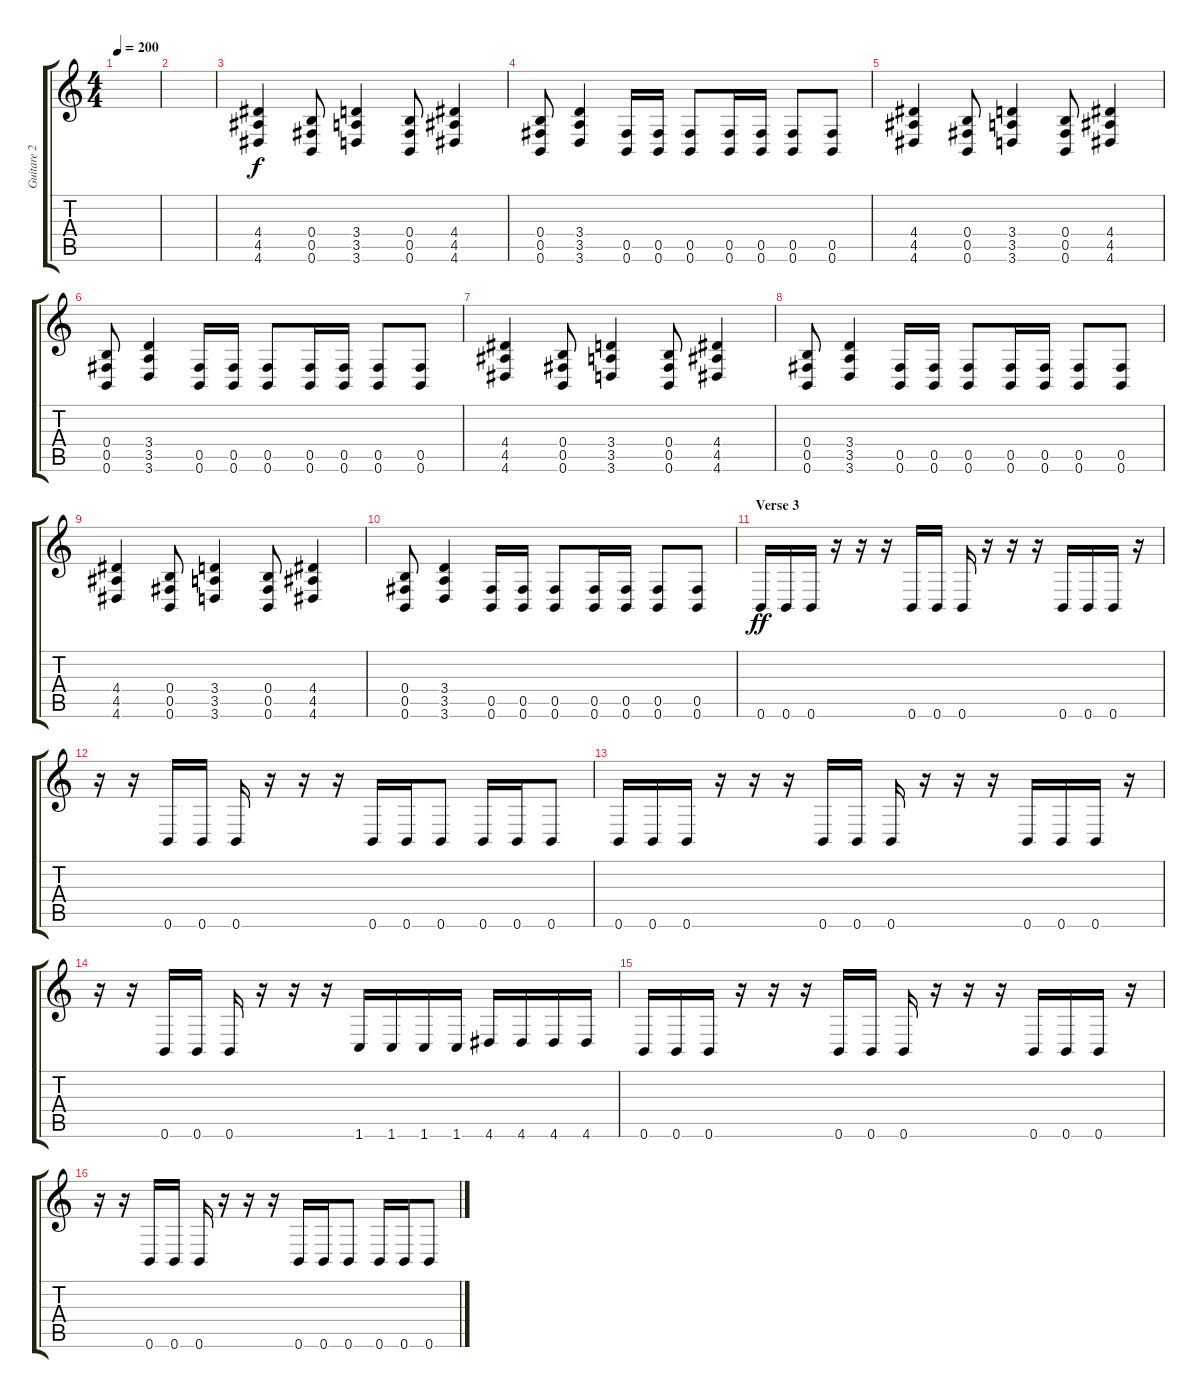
\track ("Guitare 2" "Guitare 2") {instrument distortionguitar}
\staff {score tabs}
\tuning (Db4 Ab3 E3 B2 Gb2 B1) {hide}
\ts (4 4)
\tempo 200
\clef g2
\ks c
|
|
(4.4 4.5 4.6).4{volume 13} (0.4 0.5 0.6).8 (3.4 3.5 3.6).4 (0.4 0.5 0.6).8 (4.4 4.5 4.6).4 |
(0.4 0.5 0.6).8 (3.4 3.5 3.6).4 (0.5 0.6).16 (0.5 0.6).16 (0.5 0.6).8 (0.5 0.6).16 (0.5 0.6).16 (0.5 0.6).8 (0.5 0.6).8 |
(4.4 4.5 4.6).4 (0.4 0.5 0.6).8 (3.4 3.5 3.6).4 (0.4 0.5 0.6).8 (4.4 4.5 4.6).4 |
(0.4 0.5 0.6).8 (3.4 3.5 3.6).4 (0.5 0.6).16 (0.5 0.6).16 (0.5 0.6).8 (0.5 0.6).16 (0.5 0.6).16 (0.5 0.6).8 (0.5 0.6).8 |
(4.4 4.5 4.6).4 (0.4 0.5 0.6).8 (3.4 3.5 3.6).4 (0.4 0.5 0.6).8 (4.4 4.5 4.6).4 |
(0.4 0.5 0.6).8 (3.4 3.5 3.6).4 (0.5 0.6).16 (0.5 0.6).16 (0.5 0.6).8 (0.5 0.6).16 (0.5 0.6).16 (0.5 0.6).8 (0.5 0.6).8 |
(4.4 4.5 4.6).4 (0.4 0.5 0.6).8 (3.4 3.5 3.6).4 (0.4 0.5 0.6).8 (4.4 4.5 4.6).4 |
(0.4 0.5 0.6).8 (3.4 3.5 3.6).4 (0.5 0.6).16 (0.5 0.6).16 (0.5 0.6).8 (0.5 0.6).16 (0.5 0.6).16 (0.5 0.6).8 (0.5 0.6).8 |
\section ("" "Verse 3")
0.6.16{dy ff} 0.6.16 0.6.16 r.16 r.16 r.16 0.6.16 0.6.16 0.6.16 r.16 r.16 r.16 0.6.16 0.6.16 0.6.16 r.16 |
r.16 r.16 0.6.16 0.6.16 0.6.16 r.16 r.16 r.16 0.6.16 0.6.16 0.6.8 0.6.16 0.6.16 0.6.8 |
0.6.16 0.6.16 0.6.16 r.16 r.16 r.16 0.6.16 0.6.16 0.6.16 r.16 r.16 r.16 0.6.16 0.6.16 0.6.16 r.16 |
r.16 r.16 0.6.16 0.6.16 0.6.16 r.16 r.16 r.16 1.6.16 1.6.16 1.6.16 1.6.16 4.6.16 4.6.16 4.6.16 4.6.16 |
0.6.16 0.6.16 0.6.16 r.16 r.16 r.16 0.6.16 0.6.16 0.6.16 r.16 r.16 r.16 0.6.16 0.6.16 0.6.16 r.16 |
r.16 r.16 0.6.16 0.6.16 0.6.16 r.16 r.16 r.16 0.6.16 0.6.16 0.6.8 0.6.16 0.6.16 0.6.8
